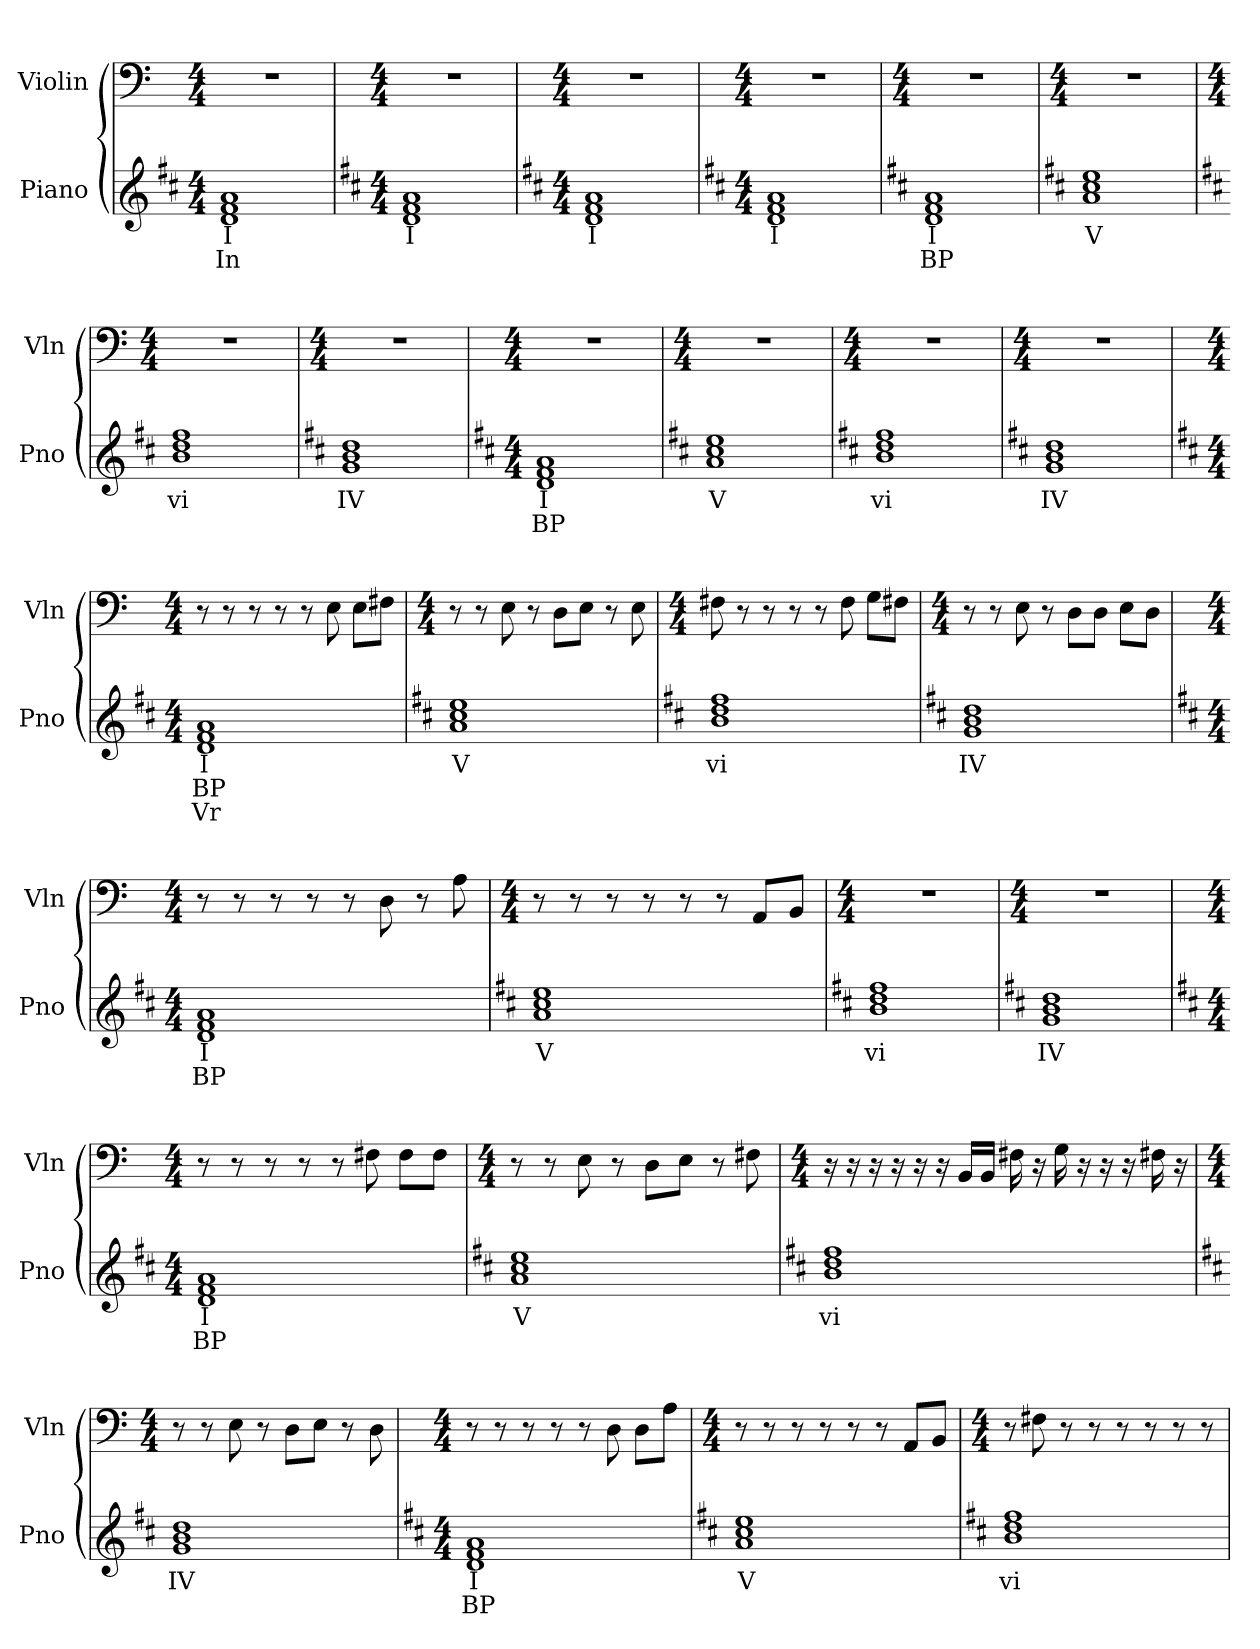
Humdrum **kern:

**kern	**text	**text	**text	**kern
*part2	*part2	*part2	*part2	*part1
*staff2	*staff2	*staff2	*staff2	*staff1
*I"Piano	*	*	*	*I"Violin
*I'Pno	*	*	*	*I'Vln
*k[f#c#]	*	*	*	*
*D:	*	*	*	*
*M4/4	*	*	*	*M4/4
=	=	=	=	=
1d 1f# 1a	I	In	.	1r
=	=	=	=	=
*k[f#c#]	*	*	*	*
*D:	*	*	*	*
*M4/4	*	*	*	*M4/4
1d 1f# 1a	I	.	.	1r
=	=	=	=	=
*k[f#c#]	*	*	*	*
*D:	*	*	*	*
*M4/4	*	*	*	*M4/4
1d 1f# 1a	I	.	.	1r
=	=	=	=	=
*k[f#c#]	*	*	*	*
*D:	*	*	*	*
*M4/4	*	*	*	*M4/4
1d 1f# 1a	I	.	.	1r
=	=	=	=	=
*k[f#c#]	*	*	*	*
*D:	*	*	*	*
*	*	*	*	*M4/4
1d 1f# 1a	I	BP	.	1r
=	=	=	=	=
*k[f#c#]	*	*	*	*
*D:	*	*	*	*
*	*	*	*	*M4/4
1a 1cc# 1ee	V	.	.	1r
=	=	=	=	=
*k[f#c#]	*	*	*	*
*D:	*	*	*	*
*	*	*	*	*M4/4
1b 1dd 1ff#	vi	.	.	1r
=	=	=	=	=
*k[f#c#]	*	*	*	*
*D:	*	*	*	*
*	*	*	*	*M4/4
1g 1b 1dd	IV	.	.	1r
=	=	=	=	=
*k[f#c#]	*	*	*	*
*D:	*	*	*	*
*M4/4	*	*	*	*M4/4
1d 1f# 1a	I	BP	.	1r
=	=	=	=	=
*k[f#c#]	*	*	*	*
*D:	*	*	*	*
*	*	*	*	*M4/4
1a 1cc# 1ee	V	.	.	1r
=	=	=	=	=
*k[f#c#]	*	*	*	*
*D:	*	*	*	*
*	*	*	*	*M4/4
1b 1dd 1ff#	vi	.	.	1r
=	=	=	=	=
*k[f#c#]	*	*	*	*
*D:	*	*	*	*
*	*	*	*	*M4/4
1g 1b 1dd	IV	.	.	1r
=	=	=	=	=
*k[f#c#]	*	*	*	*
*D:	*	*	*	*
*M4/4	*	*	*	*M4/4
1d 1f# 1a	I	BP	Vr	8r
.	.	.	.	8r
.	.	.	.	8r
.	.	.	.	8r
.	.	.	.	8r
.	.	.	.	8E
.	.	.	.	8EL
.	.	.	.	8F#XJ
=	=	=	=	=
*k[f#c#]	*	*	*	*
*D:	*	*	*	*
*	*	*	*	*M4/4
1a 1cc# 1ee	V	.	.	8r
.	.	.	.	8r
.	.	.	.	8E
.	.	.	.	8r
.	.	.	.	8DL
.	.	.	.	8EJ
.	.	.	.	8r
.	.	.	.	8E
=	=	=	=	=
*k[f#c#]	*	*	*	*
*D:	*	*	*	*
*	*	*	*	*M4/4
1b 1dd 1ff#	vi	.	.	8F#X
.	.	.	.	8r
.	.	.	.	8r
.	.	.	.	8r
.	.	.	.	8r
.	.	.	.	8F#
.	.	.	.	8GL
.	.	.	.	8F#XJ
=	=	=	=	=
*k[f#c#]	*	*	*	*
*D:	*	*	*	*
*	*	*	*	*M4/4
1g 1b 1dd	IV	.	.	8r
.	.	.	.	8r
.	.	.	.	8E
.	.	.	.	8r
.	.	.	.	8DL
.	.	.	.	8DJ
.	.	.	.	8EL
.	.	.	.	8DJ
=	=	=	=	=
*k[f#c#]	*	*	*	*
*D:	*	*	*	*
*M4/4	*	*	*	*M4/4
1d 1f# 1a	I	BP	.	8r
.	.	.	.	8r
.	.	.	.	8r
.	.	.	.	8r
.	.	.	.	8r
.	.	.	.	8D
.	.	.	.	8r
.	.	.	.	8A
=	=	=	=	=
*k[f#c#]	*	*	*	*
*D:	*	*	*	*
*	*	*	*	*M4/4
1a 1cc# 1ee	V	.	.	8r
.	.	.	.	8r
.	.	.	.	8r
.	.	.	.	8r
.	.	.	.	8r
.	.	.	.	8r
.	.	.	.	8AAL
.	.	.	.	8BBJ
=	=	=	=	=
*k[f#c#]	*	*	*	*
*D:	*	*	*	*
*	*	*	*	*M4/4
1b 1dd 1ff#	vi	.	.	1r
=	=	=	=	=
*k[f#c#]	*	*	*	*
*D:	*	*	*	*
*	*	*	*	*M4/4
1g 1b 1dd	IV	.	.	1r
=	=	=	=	=
*k[f#c#]	*	*	*	*
*D:	*	*	*	*
*M4/4	*	*	*	*M4/4
1d 1f# 1a	I	BP	.	8r
.	.	.	.	8r
.	.	.	.	8r
.	.	.	.	8r
.	.	.	.	8r
.	.	.	.	8F#X
.	.	.	.	8F#L
.	.	.	.	8F#J
=	=	=	=	=
*k[f#c#]	*	*	*	*
*D:	*	*	*	*
*	*	*	*	*M4/4
1a 1cc# 1ee	V	.	.	8r
.	.	.	.	8r
.	.	.	.	8E
.	.	.	.	8r
.	.	.	.	8DL
.	.	.	.	8EJ
.	.	.	.	8r
.	.	.	.	8F#X
=	=	=	=	=
*k[f#c#]	*	*	*	*
*D:	*	*	*	*
*	*	*	*	*M4/4
1b 1dd 1ff#	vi	.	.	16r
.	.	.	.	16r
.	.	.	.	16r
.	.	.	.	16r
.	.	.	.	16r
.	.	.	.	16r
.	.	.	.	16BBLL
.	.	.	.	16BBJJ
.	.	.	.	16F#X
.	.	.	.	16r
.	.	.	.	16G
.	.	.	.	16r
.	.	.	.	16r
.	.	.	.	16r
.	.	.	.	16F#X
.	.	.	.	16r
=	=	=	=	=
*k[f#c#]	*	*	*	*
*D:	*	*	*	*
*	*	*	*	*M4/4
1g 1b 1dd	IV	.	.	8r
.	.	.	.	8r
.	.	.	.	8E
.	.	.	.	8r
.	.	.	.	8DL
.	.	.	.	8EJ
.	.	.	.	8r
.	.	.	.	8D
=	=	=	=	=
*k[f#c#]	*	*	*	*
*D:	*	*	*	*
*M4/4	*	*	*	*M4/4
1d 1f# 1a	I	BP	.	8r
.	.	.	.	8r
.	.	.	.	8r
.	.	.	.	8r
.	.	.	.	8r
.	.	.	.	8D
.	.	.	.	8DL
.	.	.	.	8AJ
=	=	=	=	=
*k[f#c#]	*	*	*	*
*D:	*	*	*	*
*	*	*	*	*M4/4
1a 1cc# 1ee	V	.	.	8r
.	.	.	.	8r
.	.	.	.	8r
.	.	.	.	8r
.	.	.	.	8r
.	.	.	.	8r
.	.	.	.	8AAL
.	.	.	.	8BBJ
=	=	=	=	=
*k[f#c#]	*	*	*	*
*D:	*	*	*	*
*	*	*	*	*M4/4
1b 1dd 1ff#	vi	.	.	8r
.	.	.	.	8F#X
.	.	.	.	8r
.	.	.	.	8r
.	.	.	.	8r
.	.	.	.	8r
.	.	.	.	8r
.	.	.	.	8r
=	=	=	=	=
*-	*-	*-	*-	*-
